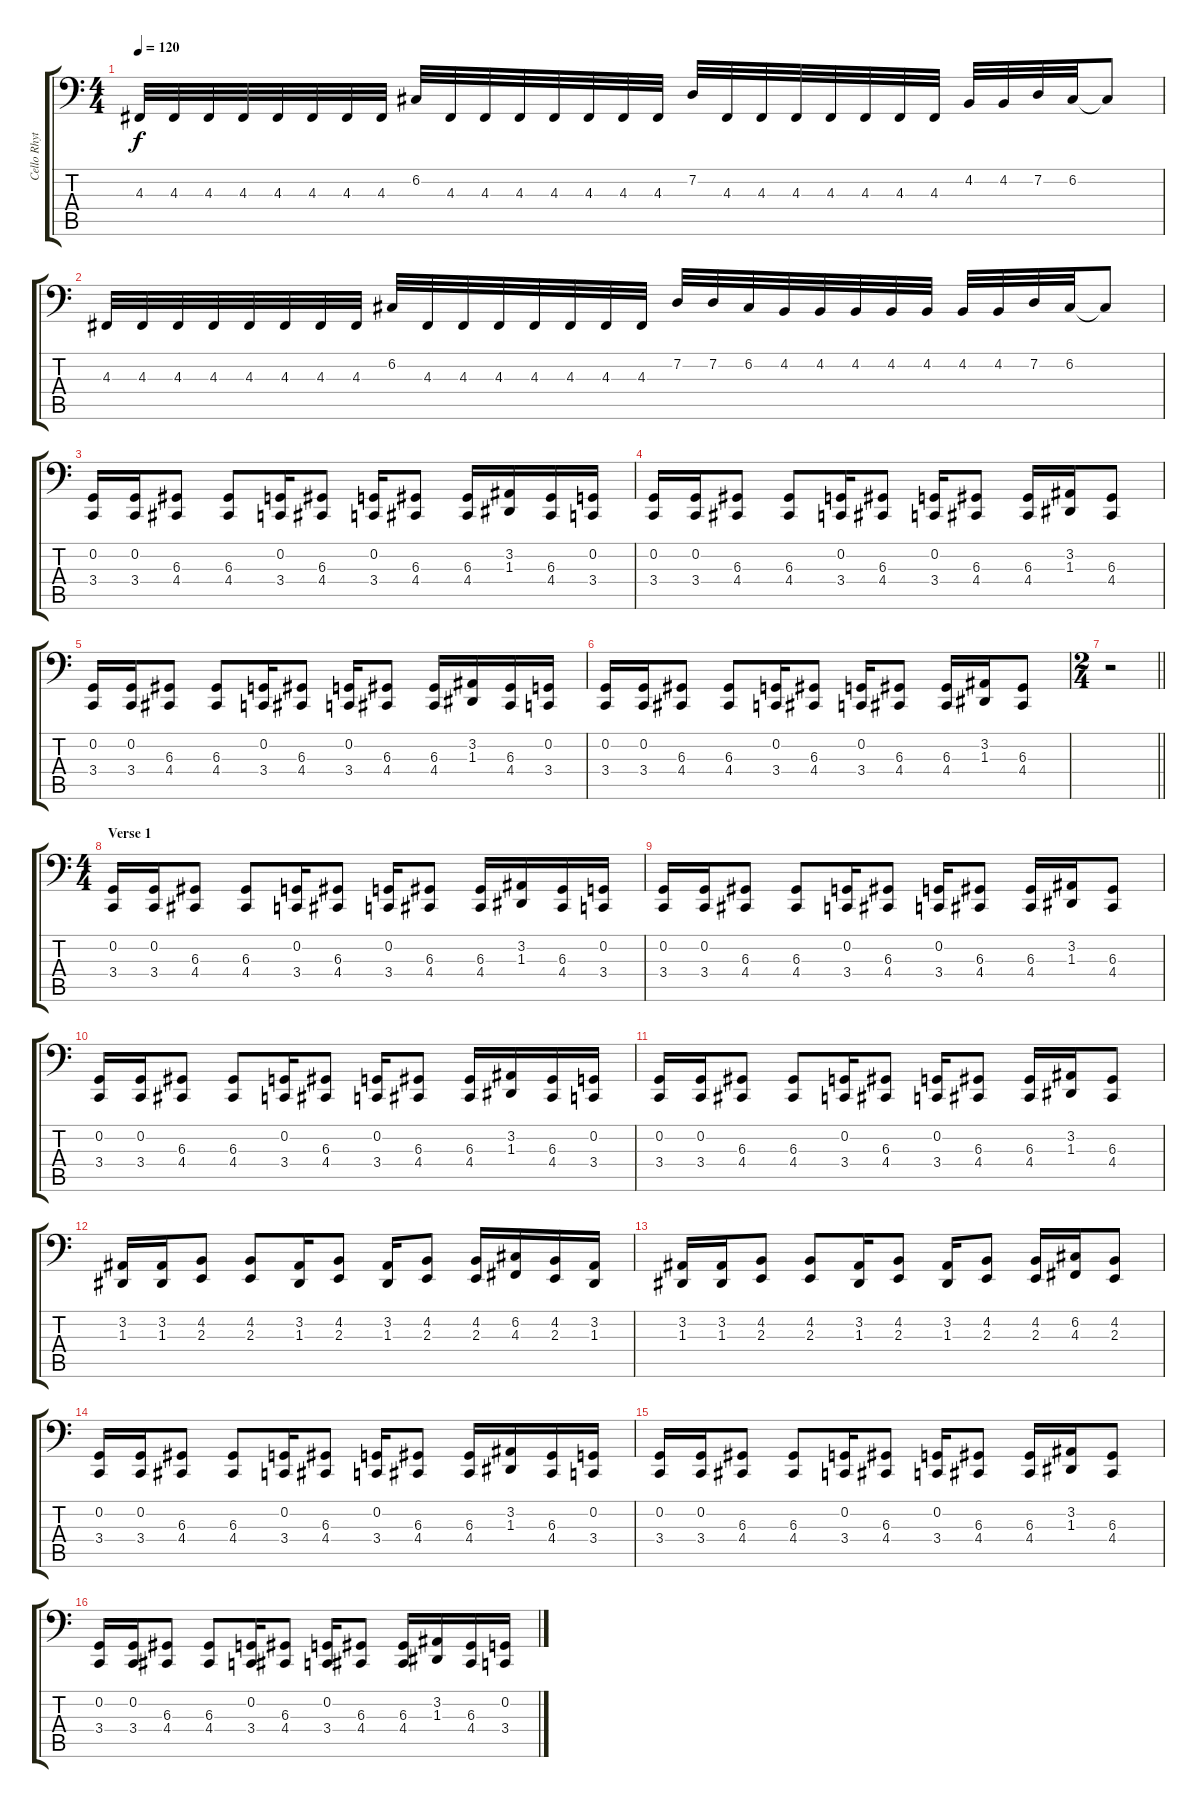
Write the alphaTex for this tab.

\track ("Cello Rhythm 2" "Cello Rhyt") {instrument cello}
\staff {score tabs}
\tuning (C3 G2 D2 A1 E1 B0) {hide}
\ts (4 4)
\tempo 120
\clef f4
\ks c
4.3.32{dy f} 4.3.32 4.3.32 4.3.32 4.3.32 4.3.32 4.3.32 4.3.32 6.2.32 4.3.32 4.3.32 4.3.32 4.3.32 4.3.32 4.3.32 4.3.32 7.2.32 4.3.32 4.3.32 4.3.32 4.3.32 4.3.32 4.3.32 4.3.32 4.2.32 4.2.32 7.2.32 6.2.32 6.2{t}.8 |
4.3.32 4.3.32 4.3.32 4.3.32 4.3.32 4.3.32 4.3.32 4.3.32 6.2.32 4.3.32 4.3.32 4.3.32 4.3.32 4.3.32 4.3.32 4.3.32 7.2.32 7.2.32 6.2.32 4.2.32 4.2.32 4.2.32 4.2.32 4.2.32 4.2.32 4.2.32 7.2.32 6.2.32 6.2{t}.8 |
(0.2 3.4).16 (0.2 3.4).16 (6.3 4.4).8 (6.3 4.4).8 (0.2 3.4).16 (6.3 4.4).8 (0.2 3.4).16 (6.3 4.4).8 (6.3 4.4).16 (3.2 1.3).16 (6.3 4.4).16 (0.2 3.4).16 |
(0.2 3.4).16 (0.2 3.4).16 (6.3 4.4).8 (6.3 4.4).8 (0.2 3.4).16 (6.3 4.4).8 (0.2 3.4).16 (6.3 4.4).8 (6.3 4.4).16 (3.2 1.3).16 (6.3 4.4).8 |
(0.2 3.4).16 (0.2 3.4).16 (6.3 4.4).8 (6.3 4.4).8 (0.2 3.4).16 (6.3 4.4).8 (0.2 3.4).16 (6.3 4.4).8 (6.3 4.4).16 (3.2 1.3).16 (6.3 4.4).16 (0.2 3.4).16 |
(0.2 3.4).16 (0.2 3.4).16 (6.3 4.4).8 (6.3 4.4).8 (0.2 3.4).16 (6.3 4.4).8 (0.2 3.4).16 (6.3 4.4).8 (6.3 4.4).16 (3.2 1.3).16 (6.3 4.4).8 |
\ts (2 4)
\barLineRight lightlight
r.2 |
\ts (4 4)
\section ("" "Verse 1")
(0.2 3.4).16 (0.2 3.4).16 (6.3 4.4).8 (6.3 4.4).8 (0.2 3.4).16 (6.3 4.4).8 (0.2 3.4).16 (6.3 4.4).8 (6.3 4.4).16 (3.2 1.3).16 (6.3 4.4).16 (0.2 3.4).16 |
(0.2 3.4).16 (0.2 3.4).16 (6.3 4.4).8 (6.3 4.4).8 (0.2 3.4).16 (6.3 4.4).8 (0.2 3.4).16 (6.3 4.4).8 (6.3 4.4).16 (3.2 1.3).16 (6.3 4.4).8 |
(0.2 3.4).16 (0.2 3.4).16 (6.3 4.4).8 (6.3 4.4).8 (0.2 3.4).16 (6.3 4.4).8 (0.2 3.4).16 (6.3 4.4).8 (6.3 4.4).16 (3.2 1.3).16 (6.3 4.4).16 (0.2 3.4).16 |
(0.2 3.4).16 (0.2 3.4).16 (6.3 4.4).8 (6.3 4.4).8 (0.2 3.4).16 (6.3 4.4).8 (0.2 3.4).16 (6.3 4.4).8 (6.3 4.4).16 (3.2 1.3).16 (6.3 4.4).8 |
(3.2 1.3).16 (3.2 1.3).16 (4.2 2.3).8 (4.2 2.3).8 (3.2 1.3).16 (4.2 2.3).8 (3.2 1.3).16 (4.2 2.3).8 (4.2 2.3).16 (6.2 4.3).16 (4.2 2.3).16 (3.2 1.3).16 |
(3.2 1.3).16 (3.2 1.3).16 (4.2 2.3).8 (4.2 2.3).8 (3.2 1.3).16 (4.2 2.3).8 (3.2 1.3).16 (4.2 2.3).8 (4.2 2.3).16 (6.2 4.3).16 (4.2 2.3).8 |
(0.2 3.4).16 (0.2 3.4).16 (6.3 4.4).8 (6.3 4.4).8 (0.2 3.4).16 (6.3 4.4).8 (0.2 3.4).16 (6.3 4.4).8 (6.3 4.4).16 (3.2 1.3).16 (6.3 4.4).16 (0.2 3.4).16 |
(0.2 3.4).16 (0.2 3.4).16 (6.3 4.4).8 (6.3 4.4).8 (0.2 3.4).16 (6.3 4.4).8 (0.2 3.4).16 (6.3 4.4).8 (6.3 4.4).16 (3.2 1.3).16 (6.3 4.4).8 |
(0.2 3.4).16 (0.2 3.4).16 (6.3 4.4).8 (6.3 4.4).8 (0.2 3.4).16 (6.3 4.4).8 (0.2 3.4).16 (6.3 4.4).8 (6.3 4.4).16 (3.2 1.3).16 (6.3 4.4).16 (0.2 3.4).16
